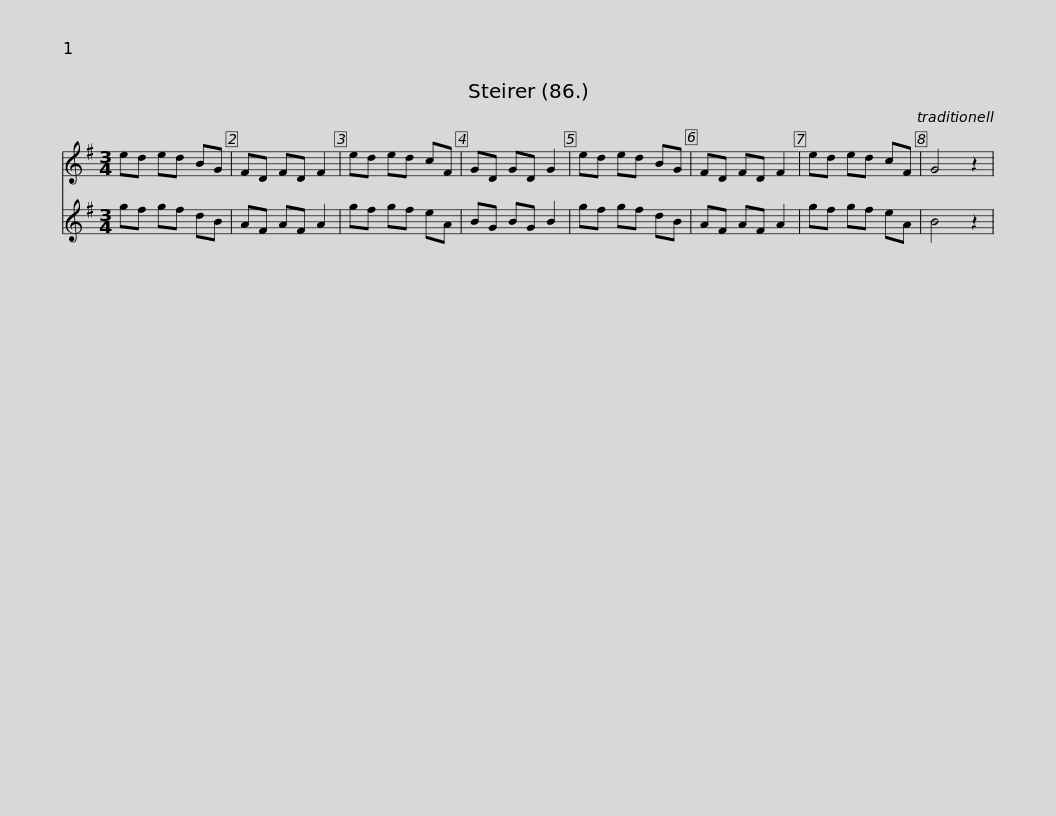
X:1
%%score 1 2
L:1/8
M:3/4
I:linebreak $
K:G
V:1 treble
V:2 treble
V:1
 ed ed BG | FD FD F2 | ed ed cF | GD GD G2 | ed ed BG | %5
 FD FD F2 | ed ed cF | G4 z2 | %8
V:2
 gf gf dB | AF AF A2 | gf gf eA | BG BG B2 | gf gf dB | %5
 AF AF A2 | gf gf eA | B4 z2 | %8
